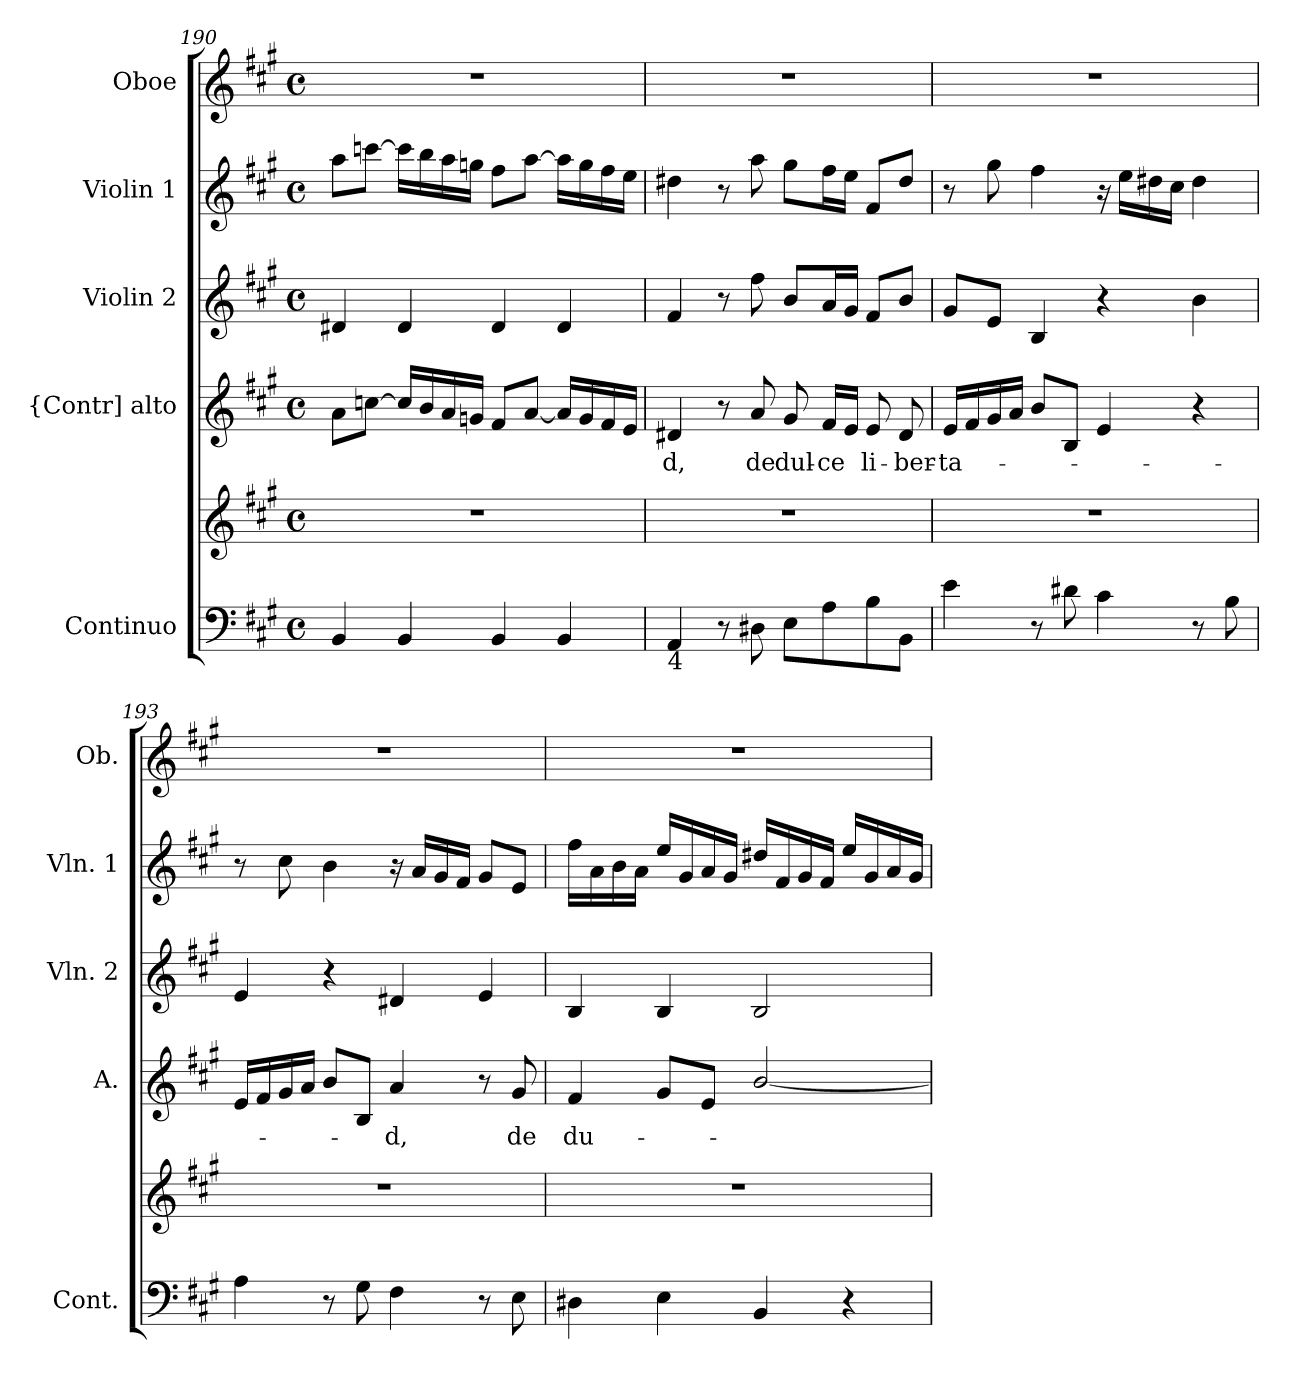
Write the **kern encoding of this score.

**kern	**kern	**kern	**text	**kern	**kern	**kern
*part5	*part5	*part4	*part4	*part3	*part2	*part1
*staff6	*staff5	*staff4	*staff4	*staff3	*staff2	*staff1
*I"Continuo	*	*I"{Contr] alto	*	*I"Violin 2	*I"Violin 1	*I"Oboe
*I'Cont.	*	*I'A.	*	*I'Vln. 2	*I'Vln. 1	*I'Ob.
*clefF4	*clefG2	*clefG2	*	*clefG2	*clefG2	*clefG2
*k[f#c#g#]	*k[f#c#g#]	*k[f#c#g#]	*	*k[f#c#g#]	*k[f#c#g#]	*k[f#c#g#]
*A:	*A:	*A:	*	*A:	*A:	*A:
*M4/4	*M4/4	*M4/4	*	*M4/4	*M4/4	*M4/4
*met(c)	*met(c)	*met(c)	*	*met(c)	*met(c)	*met(c)
=190	=190	=190	=190	=190	=190	=190
4BBi/	1r	8ai\L	.	4d#Xi/	8aai\L	1r
.	.	[8ccni\J	.	.	[8cccni\J	.
4BBi/	.	16cci/LL]	.	4d#i/	16ccci\LL]	.
.	.	16bi/	.	.	16bbi\	.
.	.	16ai/	.	.	16aai\	.
.	.	16gni/JJ	.	.	16ggni\JJ	.
4BBi/	.	8f#i/L	.	4d#i/	8ff#i\L	.
.	.	[8ai/J	.	.	[8aai\J	.
4BBi/	.	16ai/LL]	.	4d#i/	16aai\LL]	.
.	.	16gi/	.	.	16ggi\	.
.	.	16f#i/	.	.	16ff#i\	.
.	.	16ei/JJ	.	.	16eei\JJ	.
=191	=191	=191	=191	=191	=191	=191
!LO:TX:b:t=4	!	!	!	!	!	!
!	!	!	!LO:LY:b:color=#000000	!	!	!
4AAi/	1r	4d#Xi/	-d,	4f#i/	4dd#Xi\	1r
8r	.	8r	.	8r	8r	.
!	!	!	!LO:LY:b:color=#000000	!	!	!
8D#Xi\	.	8ai/	de	8ff#i\	8aai\	.
!	!	!	!LO:LY:b:color=#000000	!	!	!
8Ei\L	.	8g#i/	dul-	8bi/L	8gg#i\L	.
!	!	!	!LO:LY:b:color=#000000	!	!	!
8Ai\	.	16f#i/LL	-ce	16ai/L	16ff#i\L	.
.	.	16ei/JJ	.	16g#i/JJ	16eei\JJ	.
!	!	!	!LO:LY:b:color=#000000	!	!	!
8Bi\	.	8ei/	li-	8f#i/L	8f#i/L	.
!	!	!	!LO:LY:b:color=#000000	!	!	!
8BBi\J	.	8d#i/	-ber-	8bi/J	8dd#i/J	.
!!LO:LB:g=z
=192	=192	=192	=192	=192	=192	=192
!	!	!	!LO:LY:b:color=#000000	!	!	!
4ei\	1r	16ei/LL	-ta-	8g#i/L	8r	1r
.	.	16f#i/	.	.	.	.
.	.	16g#i/	.	8ei/J	8gg#i\	.
.	.	16ai/JJ	.	.	.	.
8r	.	8bi/L	.	4Bi/	4ff#i\	.
8d#Xi\	.	8Bi/J	.	.	.	.
4c#i\	.	4ei/	.	4r	16r	.
.	.	.	.	.	16eei\LL	.
.	.	.	.	.	16dd#Xi\	.
.	.	.	.	.	16cc#i\JJ	.
8r	.	4r	.	4bi\	4dd#i\	.
8Bi\	.	.	.	.	.	.
=193	=193	=193	=193	=193	=193	=193
4Ai\	1r	16ei/LL	.	4ei/	8r	1r
.	.	16f#i/	.	.	.	.
.	.	16g#i/	.	.	8cc#i\	.
.	.	16ai/JJ	.	.	.	.
8r	.	8bi/L	.	4r	4bi\	.
8G#i\	.	8Bi/J	.	.	.	.
!	!	!	!LO:LY:b:color=#000000	!	!	!
4F#i\	.	4ai/	-d,	4d#Xi/	16r	.
.	.	.	.	.	16ai/LL	.
.	.	.	.	.	16g#i/	.
.	.	.	.	.	16f#i/JJ	.
8r	.	8r	.	4ei/	8g#i/L	.
!	!	!	!LO:LY:b:color=#000000	!	!	!
8Ei\	.	8g#i/	de	.	8ei/J	.
=194	=194	=194	=194	=194	=194	=194
!	!	!	!LO:LY:b:color=#000000	!	!	!
4D#Xi\	1r	4f#i/	du-	4Bi/	16ff#i\LL	1r
.	.	.	.	.	16ai\	.
.	.	.	.	.	16bi\	.
.	.	.	.	.	16ai\JJ	.
4Ei\	.	8g#i/L	.	4Bi/	16eei/LL	.
.	.	.	.	.	16g#i/	.
.	.	8ei/J	.	.	16ai/	.
.	.	.	.	.	16g#i/JJ	.
4BBi/	.	[2bi/	.	2Bi/	16dd#Xi/LL	.
.	.	.	.	.	16f#i/	.
.	.	.	.	.	16g#i/	.
.	.	.	.	.	16f#i/JJ	.
4r	.	.	.	.	16eei/LL	.
.	.	.	.	.	16g#i/	.
.	.	.	.	.	16ai/	.
.	.	.	.	.	16g#i/JJ	.
=	=	=	=	=	=	=
*-	*-	*-	*-	*-	*-	*-
